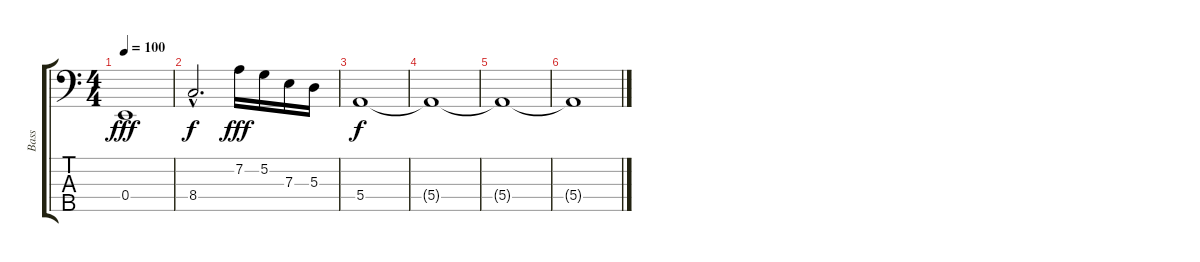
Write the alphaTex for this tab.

\track ("Bass" "Bass") {instrument electricbasspick}
\staff {score tabs}
\tuning (G2 D2 A1 E1 B0) {hide}
\ts (4 4)
\tempo 100
\clef f4
\ks c
0.4.1{dy fff} |
8.4{hac}.2{d dy f} 7.2.16{dy fff} 5.2.16 7.3.16 5.3.16 |
5.4.1{dy f volume 0} |
5.4{t}.1 |
5.4{t}.1 |
5.4{t}.1{volume 13}
